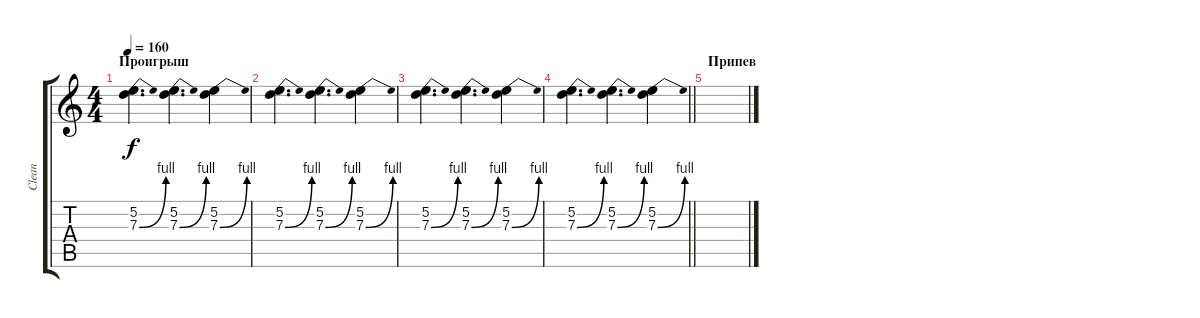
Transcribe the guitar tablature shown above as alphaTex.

\track ("Clean" "Clean") {instrument electricguitarclean}
\staff {score tabs}
\tuning (E4 B3 G3 D3 A2 E2) {hide}
\ts (4 4)
\section ("" "Проигрыш")
\tempo 160
\clef g2
\ks c
(5.2 7.3{be (bend 0 0 60 4)}).4{d dy f instrument distortionguitar} (5.2 7.3{be (bend 0 0 60 4)}).4{d} (5.2 7.3{be (bend 0 0 60 4)}).4 |
(5.2 7.3{be (bend 0 0 60 4)}).4{d} (5.2 7.3{be (bend 0 0 60 4)}).4{d} (5.2 7.3{be (bend 0 0 60 4)}).4 |
(5.2 7.3{be (bend 0 0 60 4)}).4{d} (5.2 7.3{be (bend 0 0 60 4)}).4{d} (5.2 7.3{be (bend 0 0 60 4)}).4 |
\barLineRight lightlight
(5.2 7.3{be (bend 0 0 60 4)}).4{d} (5.2 7.3{be (bend 0 0 60 4)}).4{d} (5.2 7.3{be (bend 0 0 60 4)}).4 |
\section ("" "Припев")
